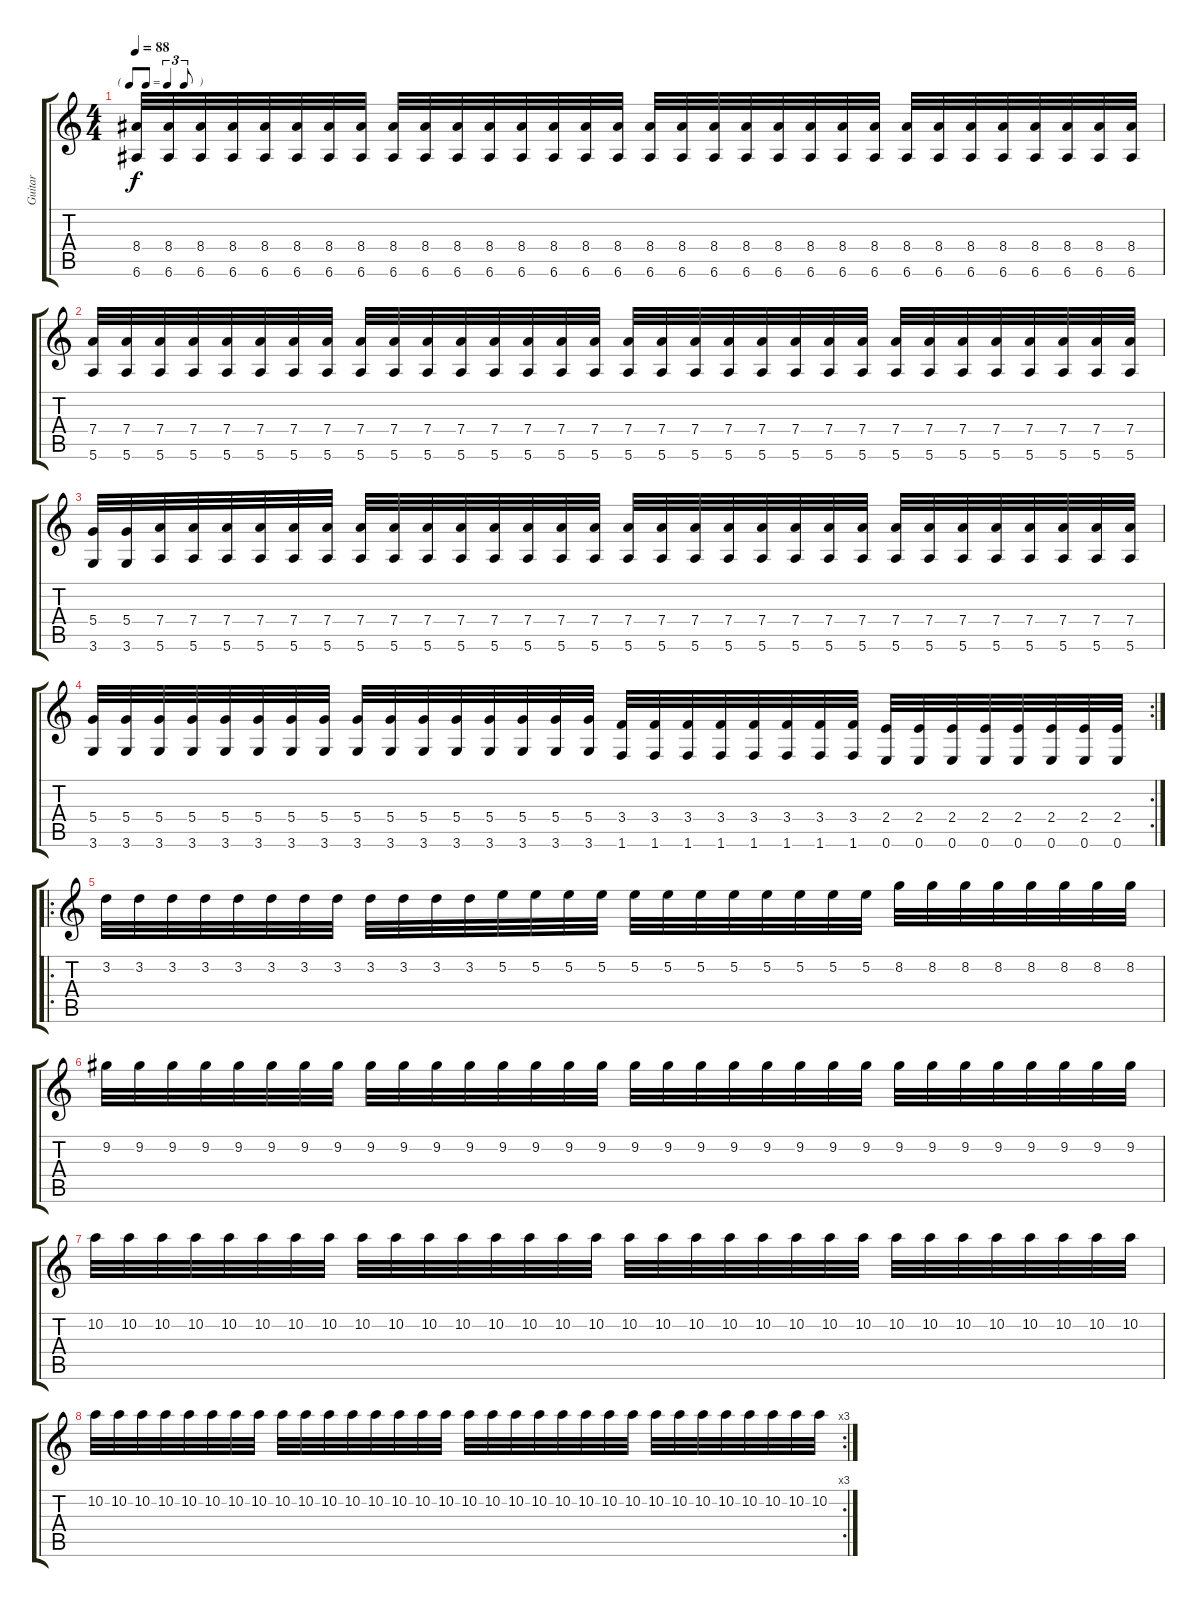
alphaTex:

\track ("Guitar" "Guitar") {instrument distortionguitar}
\staff {score tabs}
\tuning (E4 B3 G3 D3 A2 E2) {hide}
\ts (4 4)
\tf triplet8th
\tempo 88
\clef g2
\ks c
(8.4 6.6).32{dy f} (8.4 6.6).32 (8.4 6.6).32 (8.4 6.6).32 (8.4 6.6).32 (8.4 6.6).32 (8.4 6.6).32 (8.4 6.6).32 (8.4 6.6).32 (8.4 6.6).32 (8.4 6.6).32 (8.4 6.6).32 (8.4 6.6).32 (8.4 6.6).32 (8.4 6.6).32 (8.4 6.6).32 (8.4 6.6).32 (8.4 6.6).32 (8.4 6.6).32 (8.4 6.6).32 (8.4 6.6).32 (8.4 6.6).32 (8.4 6.6).32 (8.4 6.6).32 (8.4 6.6).32 (8.4 6.6).32 (8.4 6.6).32 (8.4 6.6).32 (8.4 6.6).32 (8.4 6.6).32 (8.4 6.6).32 (8.4 6.6).32 |
(7.4 5.6).32 (7.4 5.6).32 (7.4 5.6).32 (7.4 5.6).32 (7.4 5.6).32 (7.4 5.6).32 (7.4 5.6).32 (7.4 5.6).32 (7.4 5.6).32 (7.4 5.6).32 (7.4 5.6).32 (7.4 5.6).32 (7.4 5.6).32 (7.4 5.6).32 (7.4 5.6).32 (7.4 5.6).32 (7.4 5.6).32 (7.4 5.6).32 (7.4 5.6).32 (7.4 5.6).32 (7.4 5.6).32 (7.4 5.6).32 (7.4 5.6).32 (7.4 5.6).32 (7.4 5.6).32 (7.4 5.6).32 (7.4 5.6).32 (7.4 5.6).32 (7.4 5.6).32 (7.4 5.6).32 (7.4 5.6).32 (7.4 5.6).32 |
(5.4 3.6).32 (5.4 3.6).32 (7.4 5.6).32 (7.4 5.6).32 (7.4 5.6).32 (7.4 5.6).32 (7.4 5.6).32 (7.4 5.6).32 (7.4 5.6).32 (7.4 5.6).32 (7.4 5.6).32 (7.4 5.6).32 (7.4 5.6).32 (7.4 5.6).32 (7.4 5.6).32 (7.4 5.6).32 (7.4 5.6).32 (7.4 5.6).32 (7.4 5.6).32 (7.4 5.6).32 (7.4 5.6).32 (7.4 5.6).32 (7.4 5.6).32 (7.4 5.6).32 (7.4 5.6).32 (7.4 5.6).32 (7.4 5.6).32 (7.4 5.6).32 (7.4 5.6).32 (7.4 5.6).32 (7.4 5.6).32 (7.4 5.6).32 |
\rc 2
(5.4 3.6).32 (5.4 3.6).32 (5.4 3.6).32 (5.4 3.6).32 (5.4 3.6).32 (5.4 3.6).32 (5.4 3.6).32 (5.4 3.6).32 (5.4 3.6).32 (5.4 3.6).32 (5.4 3.6).32 (5.4 3.6).32 (5.4 3.6).32 (5.4 3.6).32 (5.4 3.6).32 (5.4 3.6).32 (3.4 1.6).32 (3.4 1.6).32 (3.4 1.6).32 (3.4 1.6).32 (3.4 1.6).32 (3.4 1.6).32 (3.4 1.6).32 (3.4 1.6).32 (2.4 0.6).32 (2.4 0.6).32 (2.4 0.6).32 (2.4 0.6).32 (2.4 0.6).32 (2.4 0.6).32 (2.4 0.6).32 (2.4 0.6).32 |
\ro
3.2.32 3.2.32 3.2.32 3.2.32 3.2.32 3.2.32 3.2.32 3.2.32 3.2.32 3.2.32 3.2.32 3.2.32 5.2.32 5.2.32 5.2.32 5.2.32 5.2.32 5.2.32 5.2.32 5.2.32 5.2.32 5.2.32 5.2.32 5.2.32 8.2.32 8.2.32 8.2.32 8.2.32 8.2.32 8.2.32 8.2.32 8.2.32 |
9.2.32 9.2.32 9.2.32 9.2.32 9.2.32 9.2.32 9.2.32 9.2.32 9.2.32 9.2.32 9.2.32 9.2.32 9.2.32 9.2.32 9.2.32 9.2.32 9.2.32 9.2.32 9.2.32 9.2.32 9.2.32 9.2.32 9.2.32 9.2.32 9.2.32 9.2.32 9.2.32 9.2.32 9.2.32 9.2.32 9.2.32 9.2.32 |
10.2.32 10.2.32 10.2.32 10.2.32 10.2.32 10.2.32 10.2.32 10.2.32 10.2.32 10.2.32 10.2.32 10.2.32 10.2.32 10.2.32 10.2.32 10.2.32 10.2.32 10.2.32 10.2.32 10.2.32 10.2.32 10.2.32 10.2.32 10.2.32 10.2.32 10.2.32 10.2.32 10.2.32 10.2.32 10.2.32 10.2.32 10.2.32 |
\rc 3
10.2.32 10.2.32 10.2.32 10.2.32 10.2.32 10.2.32 10.2.32 10.2.32 10.2.32 10.2.32 10.2.32 10.2.32 10.2.32 10.2.32 10.2.32 10.2.32 10.2.32 10.2.32 10.2.32 10.2.32 10.2.32 10.2.32 10.2.32 10.2.32 10.2.32 10.2.32 10.2.32 10.2.32 10.2.32 10.2.32 10.2.32 10.2.32
